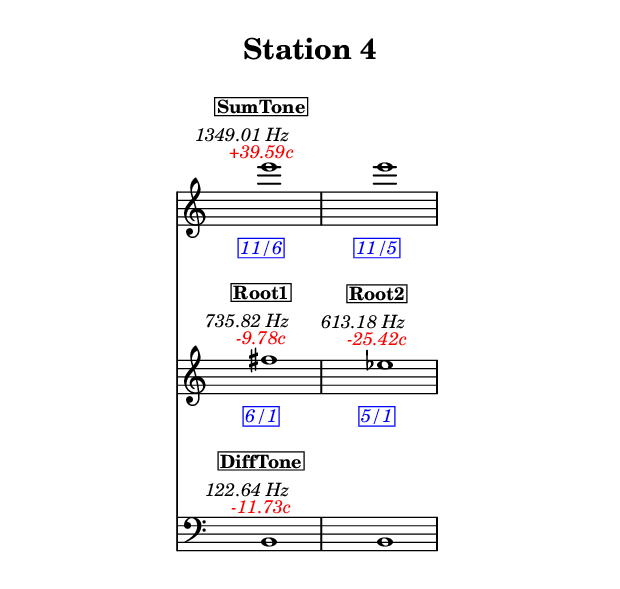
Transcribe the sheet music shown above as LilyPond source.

\version "2.20.0"
\language "english"

#(set-default-paper-size "a6" 'portrait)
#(set-global-staff-size 16)

\header {
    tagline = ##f
    title = \markup {
        \pad-around
            #3
            "Station 4"
        }
}

\layout {
    indent = #25
}

\paper {
    systems-per-page = 1
}

\score {
    \new Score
    <<
        \new Staff
        \with
        {
            \remove Time_signature_engraver
        }
        {
            \clef "treble"
            e'''1
            - \tweak color #red
            ^ \markup {
                \halign
                    #0
                    \italic
                        {
                            +39.59c
                        }
                }
            ^ \markup {
                \halign
                    #1
                    \italic
                        {
                            1349.01
                            Hz
                        }
                }
            ^ \markup {
                \pad-around
                    #1
                    \box
                        \vcenter
                            \halign
                                #0
                                \bold
                                    {
                                        SumTone
                                    }
                }
            - \tweak color #blue
            _ \markup {
                \pad-around
                    #1
                    \box
                        \halign
                            #0
                            \italic
                                {
                                    11/6
                                }
                }
            \override Score.NonMusicalPaperColumn.padding = #5
            \clef "treble"
            e'''1
            - \tweak color #blue
            _ \markup {
                \pad-around
                    #1
                    \box
                        \halign
                            #0
                            \italic
                                {
                                    11/5
                                }
                }
        }
        \new Staff
        \with
        {
            \remove Time_signature_engraver
        }
        {
            \clef "treble"
            fs''1
            - \tweak color #red
            ^ \markup {
                \halign
                    #0
                    \italic
                        {
                            -9.78c
                        }
                }
            ^ \markup {
                \halign
                    #1
                    \italic
                        {
                            735.82
                            Hz
                        }
                }
            ^ \markup {
                \pad-around
                    #1
                    \box
                        \vcenter
                            \halign
                                #0
                                \bold
                                    {
                                        Root1
                                    }
                }
            - \tweak color #blue
            _ \markup {
                \pad-around
                    #1
                    \box
                        \halign
                            #0
                            \italic
                                {
                                    6/1
                                }
                }
            \clef "treble"
            ef''1
            - \tweak color #red
            ^ \markup {
                \halign
                    #0
                    \italic
                        {
                            -25.42c
                        }
                }
            ^ \markup {
                \halign
                    #1
                    \italic
                        {
                            613.18
                            Hz
                        }
                }
            ^ \markup {
                \pad-around
                    #1
                    \box
                        \vcenter
                            \halign
                                #0
                                \bold
                                    {
                                        Root2
                                    }
                }
            - \tweak color #blue
            _ \markup {
                \pad-around
                    #1
                    \box
                        \halign
                            #0
                            \italic
                                {
                                    5/1
                                }
                }
        }
        \new Staff
        \with
        {
            \remove Time_signature_engraver
        }
        {
            \clef "bass"
            b,1
            - \tweak color #red
            ^ \markup {
                \halign
                    #0
                    \italic
                        {
                            -11.73c
                        }
                }
            ^ \markup {
                \halign
                    #1
                    \italic
                        {
                            122.64
                            Hz
                        }
                }
            ^ \markup {
                \pad-around
                    #1
                    \box
                        \vcenter
                            \halign
                                #0
                                \bold
                                    {
                                        DiffTone
                                    }
                }
            \clef "bass"
            b,1
        }
    >>
}